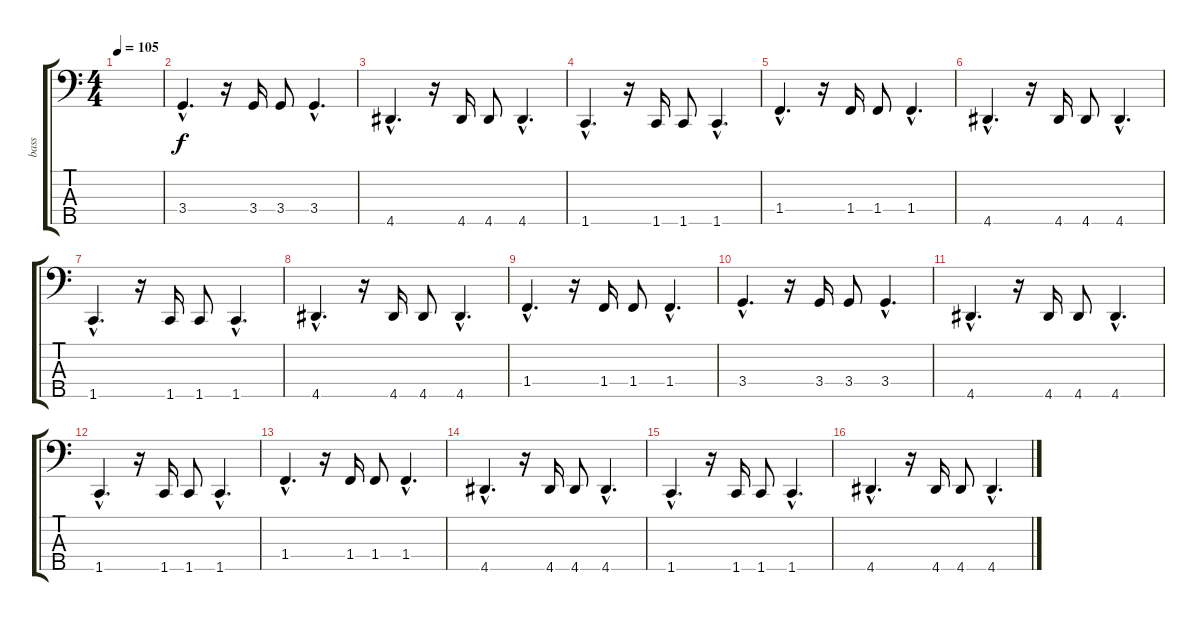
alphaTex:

\track ("bass" "bass") {instrument electricguitarclean}
\staff {score tabs}
\tuning (G2 D2 A1 E1 B0) {hide}
\ts (4 4)
\tempo 105
\clef f4
\ks c
|
3.4{hac}.4{d} r.16 3.4.16 3.4.8 3.4{hac}.4{d} |
4.5{hac}.4{d} r.16 4.5.16 4.5.8 4.5{hac}.4{d} |
1.5{hac}.4{d} r.16 1.5.16 1.5.8 1.5{hac}.4{d} |
1.4{hac}.4{d} r.16 1.4.16 1.4.8 1.4{hac}.4{d} |
4.5{hac}.4{d} r.16 4.5.16 4.5.8 4.5{hac}.4{d} |
1.5{hac}.4{d} r.16 1.5.16 1.5.8 1.5{hac}.4{d} |
4.5{hac}.4{d} r.16 4.5.16 4.5.8 4.5{hac}.4{d} |
1.4{hac}.4{d} r.16 1.4.16 1.4.8 1.4{hac}.4{d} |
3.4{hac}.4{d} r.16 3.4.16 3.4.8 3.4{hac}.4{d} |
4.5{hac}.4{d} r.16 4.5.16 4.5.8 4.5{hac}.4{d} |
1.5{hac}.4{d} r.16 1.5.16 1.5.8 1.5{hac}.4{d} |
1.4{hac}.4{d} r.16 1.4.16 1.4.8 1.4{hac}.4{d} |
4.5{hac}.4{d} r.16 4.5.16 4.5.8 4.5{hac}.4{d} |
1.5{hac}.4{d} r.16 1.5.16 1.5.8 1.5{hac}.4{d} |
4.5{hac}.4{d} r.16 4.5.16 4.5.8 4.5{hac}.4{d}
